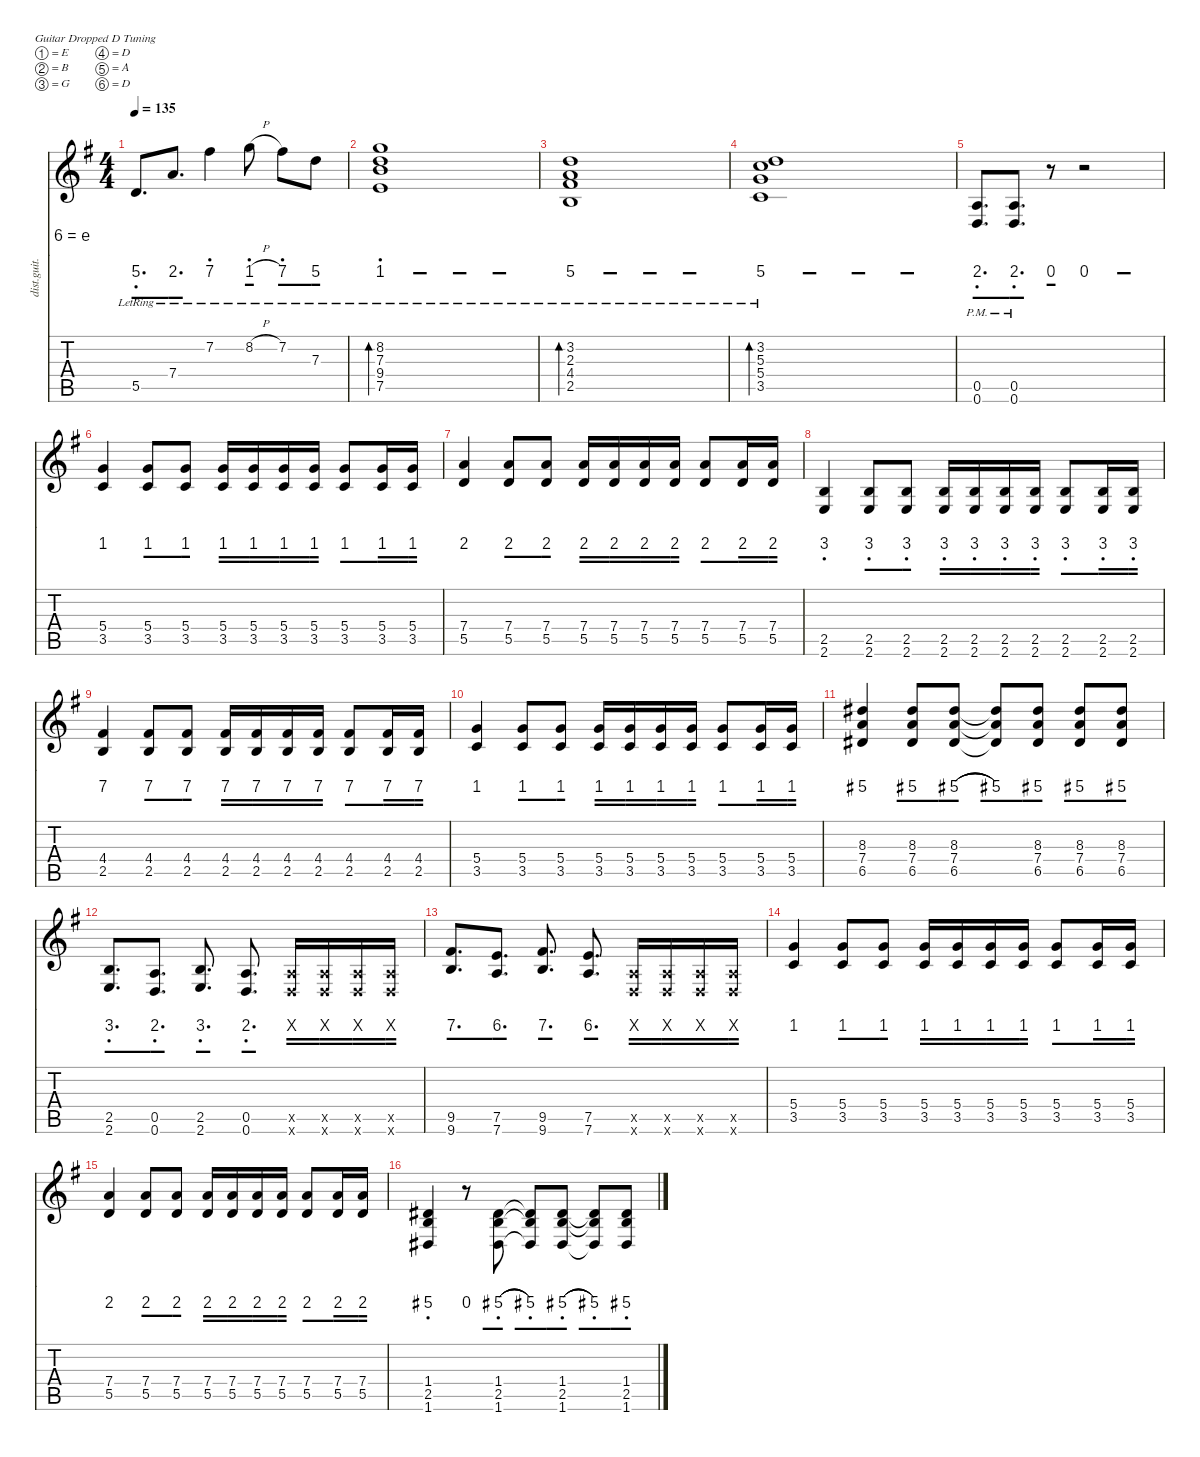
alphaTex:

\defaultSystemsLayout 4
\hideDynamics
\bracketExtendMode nobrackets
\track ("Rhythm" "dist.guit.") {instrument distortionguitar}
\staff {score tabs numbered}
\tuning (E4 B3 G3 D3 A2 D2)
\ts (4 4)
\tempo 135
\clef g2
\ks eminor
5.5{lr acc forcenatural}.8{d dy f beam Up} 7.4{lr acc forcenatural}.8{d beam Up} 7.2{lr acc #}.4{beam Down} 8.2{h lr acc forcenatural}.8{beam Down} 7.2{lr acc #}.8{beam Down} 7.3{lr acc forcenatural}.8{beam Down} |
(8.2{lr acc forcenatural} 7.3{lr acc forcenatural} 9.4{lr acc forcenatural} 7.5{lr acc forcenatural}).1{bd 480 beam Down} |
(3.2{lr acc forcenatural} 2.3{lr acc forcenatural} 4.4{lr acc #} 2.5{lr acc forcenatural}).1{bd 480 beam Up} |
(3.2{lr acc forcenatural} 5.3{lr acc forcenatural} 5.4{lr acc forcenatural} 3.5{lr acc forcenatural}).1{bd 480 beam Up} |
(0.5{pm acc forcenatural} 0.6{pm acc forcenatural}).8{d dy mf beam Up} (0.5{pm acc forcenatural} 0.6{pm acc forcenatural}).8{d beam Up} r.8{beam Down} r.2{beam Down} |
(5.4{acc forcenatural} 3.5{acc forcenatural}).4{beam Up} (5.4{acc forcenatural} 3.5{acc forcenatural}).8{beam Up} (5.4{acc forcenatural} 3.5{acc forcenatural}).8{beam Up} (5.4{acc forcenatural} 3.5{acc forcenatural}).16{beam Up} (5.4{acc forcenatural} 3.5{acc forcenatural}).16{beam Up} (5.4{acc forcenatural} 3.5{acc forcenatural}).16{beam Up} (5.4{acc forcenatural} 3.5{acc forcenatural}).16{beam Up} (5.4{acc forcenatural} 3.5{acc forcenatural}).8{beam Up} (5.4{acc forcenatural} 3.5{acc forcenatural}).16{beam Up} (5.4{acc forcenatural} 3.5{acc forcenatural}).16{beam Up} |
(7.4{acc forcenatural} 5.5{acc forcenatural}).4{beam Up} (7.4{acc forcenatural} 5.5{acc forcenatural}).8{beam Up} (7.4{acc forcenatural} 5.5{acc forcenatural}).8{beam Up} (7.4{acc forcenatural} 5.5{acc forcenatural}).16{beam Up} (7.4{acc forcenatural} 5.5{acc forcenatural}).16{beam Up} (7.4{acc forcenatural} 5.5{acc forcenatural}).16{beam Up} (7.4{acc forcenatural} 5.5{acc forcenatural}).16{beam Up} (7.4{acc forcenatural} 5.5{acc forcenatural}).8{beam Up} (7.4{acc forcenatural} 5.5{acc forcenatural}).16{beam Up} (7.4{acc forcenatural} 5.5{acc forcenatural}).16{beam Up} |
(2.5{acc forcenatural} 2.6{acc forcenatural}).4{beam Up} (2.5{acc forcenatural} 2.6{acc forcenatural}).8{beam Up} (2.5{acc forcenatural} 2.6{acc forcenatural}).8{beam Up} (2.5{acc forcenatural} 2.6{acc forcenatural}).16{beam Up} (2.5{acc forcenatural} 2.6{acc forcenatural}).16{beam Up} (2.5{acc forcenatural} 2.6{acc forcenatural}).16{beam Up} (2.5{acc forcenatural} 2.6{acc forcenatural}).16{beam Up} (2.5{acc forcenatural} 2.6{acc forcenatural}).8{beam Up} (2.5{acc forcenatural} 2.6{acc forcenatural}).16{dy f beam Up} (2.5{acc forcenatural} 2.6{acc forcenatural}).16{dy mf beam Up} |
(4.4{acc #} 2.5{acc forcenatural}).4{beam Up} (4.4{acc #} 2.5{acc forcenatural}).8{beam Up} (4.4{acc #} 2.5{acc forcenatural}).8{beam Up} (4.4{acc #} 2.5{acc forcenatural}).16{beam Up} (4.4{acc #} 2.5{acc forcenatural}).16{beam Up} (4.4{acc #} 2.5{acc forcenatural}).16{beam Up} (4.4{acc #} 2.5{acc forcenatural}).16{beam Up} (4.4{acc #} 2.5{acc forcenatural}).8{beam Up} (4.4{acc #} 2.5{acc forcenatural}).16{dy f beam Up} (4.4{acc #} 2.5{acc forcenatural}).16{dy mf beam Up} |
(5.4{acc forcenatural} 3.5{acc forcenatural}).4{beam Up} (5.4{acc forcenatural} 3.5{acc forcenatural}).8{beam Up} (5.4{acc forcenatural} 3.5{acc forcenatural}).8{beam Up} (5.4{acc forcenatural} 3.5{acc forcenatural}).16{beam Up} (5.4{acc forcenatural} 3.5{acc forcenatural}).16{beam Up} (5.4{acc forcenatural} 3.5{acc forcenatural}).16{beam Up} (5.4{acc forcenatural} 3.5{acc forcenatural}).16{beam Up} (5.4{acc forcenatural} 3.5{acc forcenatural}).8{beam Up} (5.4{acc forcenatural} 3.5{acc forcenatural}).16{beam Up} (5.4{acc forcenatural} 3.5{acc forcenatural}).16{beam Up} |
(8.3{acc #} 7.4{acc forcenatural} 6.5{acc #}).4{beam Up} (8.3{acc #} 7.4{acc forcenatural} 6.5{acc #}).8{beam Up} (8.3{acc #} 7.4{acc forcenatural} 6.5{acc #}).8{beam Up} (8.3{t acc #} 7.4{t acc forcenatural} 6.5{t acc #}).8{dy f beam Up} (8.3{acc #} 7.4{acc forcenatural} 6.5{acc #}).8{dy mf beam Up} (8.3{acc #} 7.4{acc forcenatural} 6.5{acc #}).8{beam Up} (8.3{acc #} 7.4{acc forcenatural} 6.5{acc #}).8{beam Up} |
(2.5{acc forcenatural} 2.6{acc forcenatural}).8{d beam Up} (0.5{acc forcenatural} 0.6{acc forcenatural}).8{d beam Up} (2.5{acc forcenatural} 2.6{acc forcenatural}).8{d beam Up} (0.5{acc forcenatural} 0.6{acc forcenatural}).8{d beam Up} (0.5{x acc forcenatural} 0.6{x acc forcenatural}).16{beam Up} (0.5{x acc forcenatural} 0.6{x acc forcenatural}).16{beam Up} (0.5{x acc forcenatural} 0.6{x acc forcenatural}).16{beam Up} (0.5{x acc forcenatural} 0.6{x acc forcenatural}).16{beam Up} |
(9.5{acc #} 9.6{acc forcenatural}).8{d beam Up} (7.5{acc forcenatural} 7.6{acc forcenatural}).8{d beam Up} (9.5{acc #} 9.6{acc forcenatural}).8{d beam Up} (7.5{acc forcenatural} 7.6{acc forcenatural}).8{d beam Up} (0.5{x acc forcenatural} 0.6{x acc forcenatural}).16{beam Up} (0.5{x acc forcenatural} 0.6{x acc forcenatural}).16{beam Up} (0.5{x acc forcenatural} 0.6{x acc forcenatural}).16{beam Up} (0.5{x acc forcenatural} 0.6{x acc forcenatural}).16{beam Up} |
(5.4{acc forcenatural} 3.5{acc forcenatural}).4{beam Up} (5.4{acc forcenatural} 3.5{acc forcenatural}).8{beam Up} (5.4{acc forcenatural} 3.5{acc forcenatural}).8{beam Up} (5.4{acc forcenatural} 3.5{acc forcenatural}).16{beam Up} (5.4{acc forcenatural} 3.5{acc forcenatural}).16{beam Up} (5.4{acc forcenatural} 3.5{acc forcenatural}).16{beam Up} (5.4{acc forcenatural} 3.5{acc forcenatural}).16{beam Up} (5.4{acc forcenatural} 3.5{acc forcenatural}).8{beam Up} (5.4{acc forcenatural} 3.5{acc forcenatural}).16{beam Up} (5.4{acc forcenatural} 3.5{acc forcenatural}).16{beam Up} |
(7.4{acc forcenatural} 5.5{acc forcenatural}).4{beam Up} (7.4{acc forcenatural} 5.5{acc forcenatural}).8{beam Up} (7.4{acc forcenatural} 5.5{acc forcenatural}).8{beam Up} (7.4{acc forcenatural} 5.5{acc forcenatural}).16{beam Up} (7.4{acc forcenatural} 5.5{acc forcenatural}).16{beam Up} (7.4{acc forcenatural} 5.5{acc forcenatural}).16{beam Up} (7.4{acc forcenatural} 5.5{acc forcenatural}).16{beam Up} (7.4{acc forcenatural} 5.5{acc forcenatural}).8{beam Up} (7.4{acc forcenatural} 5.5{acc forcenatural}).16{beam Up} (7.4{acc forcenatural} 5.5{acc forcenatural}).16{beam Up} |
(1.4{acc #} 2.5{acc forcenatural} 1.6{acc #}).4{beam Up} r.8{beam Down} (1.4{acc #} 2.5{acc forcenatural} 1.6{acc #}).8{dy f beam Up} (1.4{t acc #} 2.5{t acc forcenatural} 1.6{t acc #}).8{beam Up} (1.4{acc #} 2.5{acc forcenatural} 1.6{acc #}).8{beam Up} (1.4{t acc #} 2.5{t acc forcenatural} 1.6{t acc #}).8{beam Up} (1.4{acc #} 2.5{acc forcenatural} 1.6{acc #}).8{beam Up}
